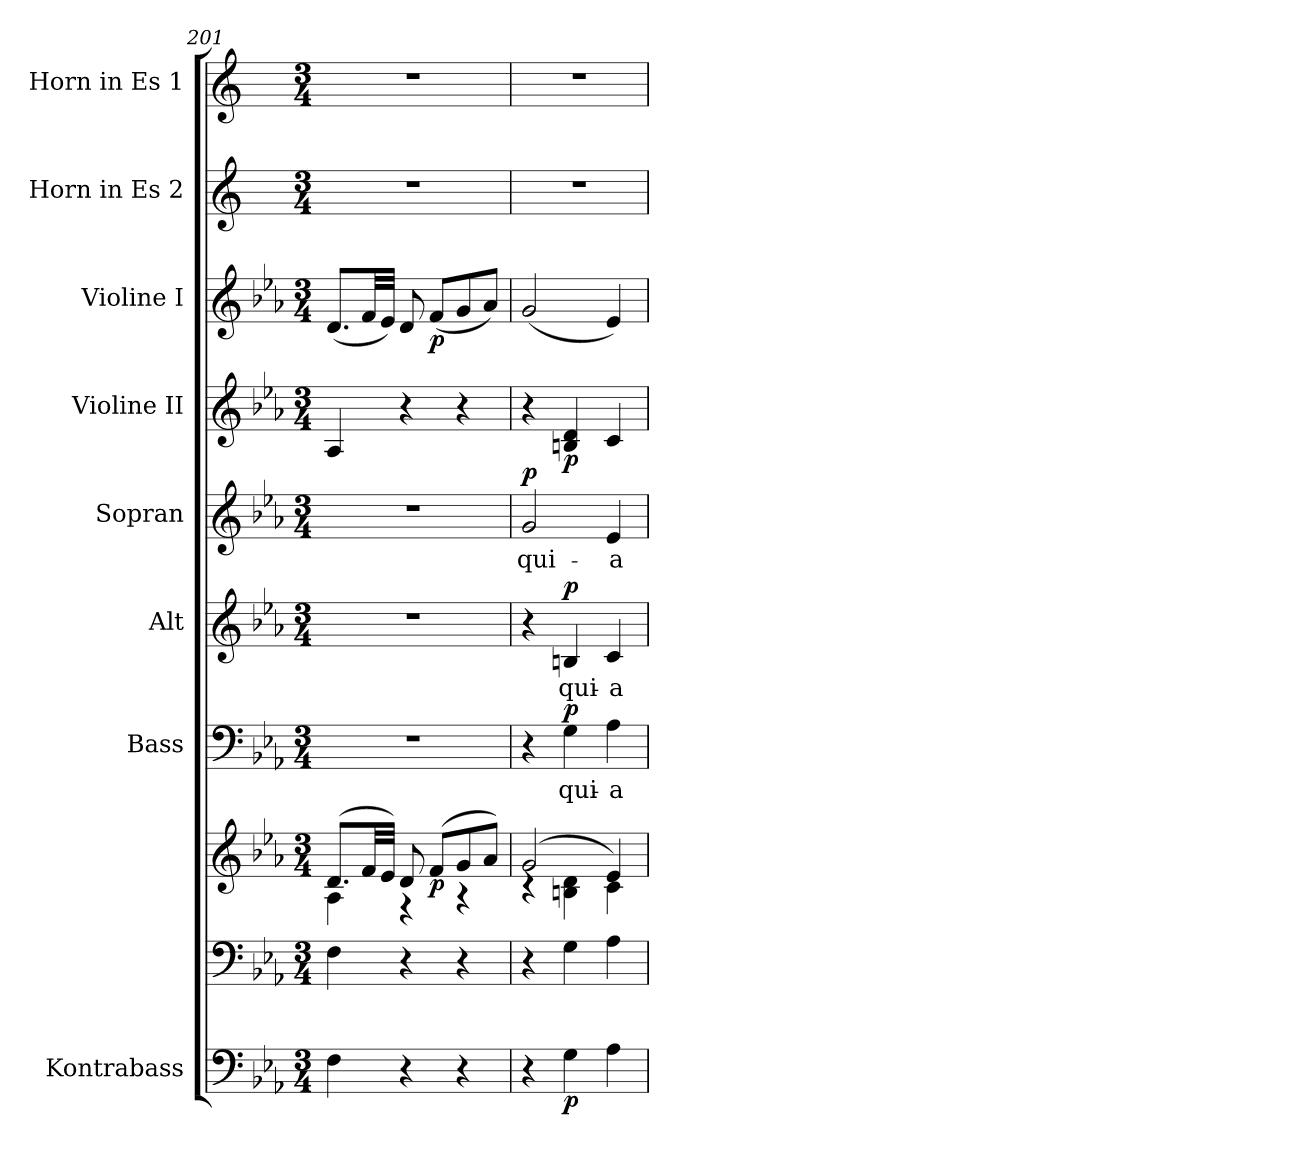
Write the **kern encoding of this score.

**kern	**dynam	**kern	**kern	**dynam	**kern	**text	**dynam	**kern	**text	**dynam	**kern	**text	**dynam	**kern	**dynam	**kern	**dynam	**kern	**kern
*part9	*part9	*part8	*part8	*part8	*part7	*part7	*part7	*part6	*part6	*part6	*part5	*part5	*part5	*part4	*part4	*part3	*part3	*part2	*part1
*staff10	*staff10	*staff9	*staff8	*staff8/9	*staff7	*staff7	*staff7	*staff6	*staff6	*staff6	*staff5	*staff5	*staff5	*staff4	*staff4	*staff3	*staff3	*staff2	*staff1
*I"Kontrabass	*	*	*	*	*I"Bass	*	*	*I"Alt	*	*	*I"Sopran	*	*	*I"Violine II	*	*I"Violine I	*	*I"Horn in Es 2	*I"Horn in Es 1
*I'Kb.	*	*	*	*	*I'B.	*	*	*I'A.	*	*	*I'S.	*	*	*I'Vl. II	*	*I'Vl. I	*	*	*
*clefF4	*	*clefF4	*clefG2	*	*clefF4	*	*	*clefG2	*	*	*clefG2	*	*	*clefG2	*	*clefG2	*	*clefG2	*clefG2
*ITrd7c12	*	*	*	*	*	*	*	*	*	*	*	*	*	*	*	*	*	*ITrd5c9	*ITrd5c9
*k[b-e-a-]	*	*k[b-e-a-]	*k[b-e-a-]	*	*k[b-e-a-]	*	*	*k[b-e-a-]	*	*	*k[b-e-a-]	*	*	*k[b-e-a-]	*	*k[b-e-a-]	*	*k[b-e-a-]	*k[b-e-a-]
*E-:	*	*E-:	*E-:	*	*E-:	*	*	*E-:	*	*	*E-:	*	*	*E-:	*	*E-:	*	*E-:	*E-:
*M3/4	*	*M3/4	*M3/4	*	*M3/4	*	*	*M3/4	*	*	*M3/4	*	*	*M3/4	*	*M3/4	*	*M3/4	*M3/4
=201	=201	=201	=201	=201	=201	=201	=201	=201	=201	=201	=201	=201	=201	=201	=201	=201	=201	=201	=201
*	*	*	*^	*	*	*	*	*	*	*	*	*	*	*	*	*	*	*	*
4FF\	.	4F\	(>8.d/L	4A-\	.	2.r	.	.	2.r	.	.	2.r	.	.	4A-/	.	(<8.d/L	.	2.r	2.r
.	.	.	32f/LL	.	.	.	.	.	.	.	.	.	.	.	.	.	32f/LL	.	.	.
.	.	.	32e-/JJJ)	.	.	.	.	.	.	.	.	.	.	.	.	.	32e-/JJJ)	.	.	.
4r	.	4r	8d/	4rF	.	.	.	.	.	.	.	.	.	.	4r	.	8d/	.	.	.
!	!	!	!	!	!LO:DY:b	!	!	!	!	!	!	!	!	!	!	!	!	!LO:DY:b	!	!
.	.	.	(>8f/L	.	p	.	.	.	.	.	.	.	.	.	.	.	(<8f/L	p	.	.
4r	.	4r	8g/	4rA	.	.	.	.	.	.	.	.	.	.	4r	.	8g/	.	.	.
.	.	.	8a-/J)	.	.	.	.	.	.	.	.	.	.	.	.	.	8a-/J)	.	.	.
!!LO:PB:g=z
=202	=202	=202	=202	=202	=202	=202	=202	=202	=202	=202	=202	=202	=202	=202	=202	=202	=202	=202	=202	=202
!	!	!	!	!	!	!	!	!	!	!	!	!	!LO:LY:b	!LO:DY:a	!	!	!	!	!	!
4r	.	4r	(2g/	4rB	.	4r	.	.	4r	.	.	2g/	qui-	p	4r	.	(<2g/	.	2.r	2.r
!	!LO:DY:b	!	!	!	!	!	!LO:LY:b	!LO:DY:a	!	!LO:LY:b	!LO:DY:a	!	!	!	!	!LO:DY:b	!	!	!	!
4GG\	p	4G\	.	4Bn\ 4d\	.	4G\	qui-	p	4Bn/	qui-	p	.	.	.	4Bn/ 4d/	p	.	.	.	.
!	!	!	!	!	!	!	!LO:LY:b	!	!	!LO:LY:b	!	!	!LO:LY:b	!	!	!	!	!	!	!
4AA-\	.	4A-\	4e-/)	4c\	.	4A-\	-a	.	4c/	-a	.	4e-/	-a	.	4c/	.	4e-/)	.	.	.
*	*	*	*v	*v	*	*	*	*	*	*	*	*	*	*	*	*	*	*	*	*
=	=	=	=	=	=	=	=	=	=	=	=	=	=	=	=	=	=	=	=
*-	*-	*-	*-	*-	*-	*-	*-	*-	*-	*-	*-	*-	*-	*-	*-	*-	*-	*-	*-
